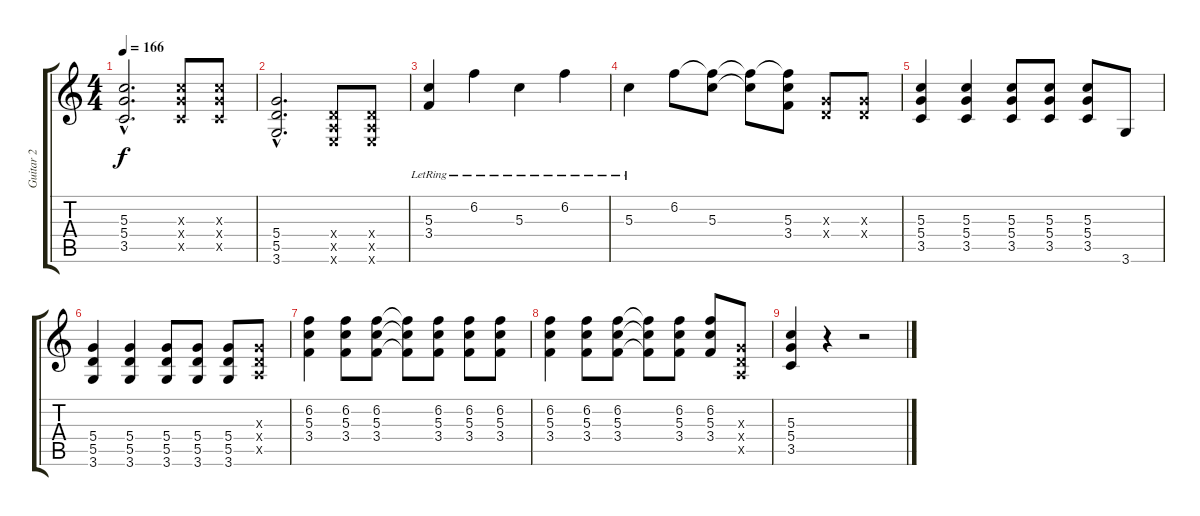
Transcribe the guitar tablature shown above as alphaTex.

\track ("Guitar 2" "Guitar 2") {instrument overdrivenguitar}
\staff {score tabs}
\tuning (E4 B3 G3 D3 A2 E2) {hide}
\ts (4 4)
\tempo 166
\clef g2
\ks c
(5.3{hac} 5.4{hac} 3.5{hac}).2{d dy f} (5.3{x} 5.4{x} 3.5{x}).8 (5.3{x} 5.4{x} 3.5{x}).8 |
(5.4{hac} 5.5{hac} 3.6{hac}).2{d} (0.4{x} 0.5{x} 0.6{x}).8 (0.4{x} 0.5{x} 0.6{x}).8 |
(5.3{lr} 3.4{lr}).4 6.2{lr}.4 5.3{lr}.4 6.2{lr}.4 |
5.3{lr}.4 6.2.8 (6.2{t} 5.3).8 (6.2{t} 5.3{t}).8 (6.2{t} 5.3 3.4).8 (0.3{x} 0.4{x}).8 (0.3{x} 0.4{x}).8 |
(5.3 5.4 3.5).4 (5.3 5.4 3.5).4 (5.3 5.4 3.5).8 (5.3 5.4 3.5).8 (5.3 5.4 3.5).8 3.6.8 |
(5.4 5.5 3.6).4 (5.4 5.5 3.6).4 (5.4 5.5 3.6).8 (5.4 5.5 3.6).8 (5.4 5.5 3.6).8 (0.3{x} 0.4{x} 0.5{x}).8 |
(6.2 5.3 3.4).4 (6.2 5.3 3.4).8 (6.2 5.3 3.4).8 (6.2{t} 5.3{t} 3.4{t}).8 (6.2 5.3 3.4).8 (6.2 5.3 3.4).8 (6.2 5.3 3.4).8 |
(6.2 5.3 3.4).4 (6.2 5.3 3.4).8 (6.2 5.3 3.4).8 (6.2{t} 5.3{t} 3.4{t}).8 (6.2 5.3 3.4).8 (6.2 5.3 3.4).8 (0.3{x} 0.4{x} 0.5{x}).8 |
(5.3 5.4 3.5).4 r.4 r.2
